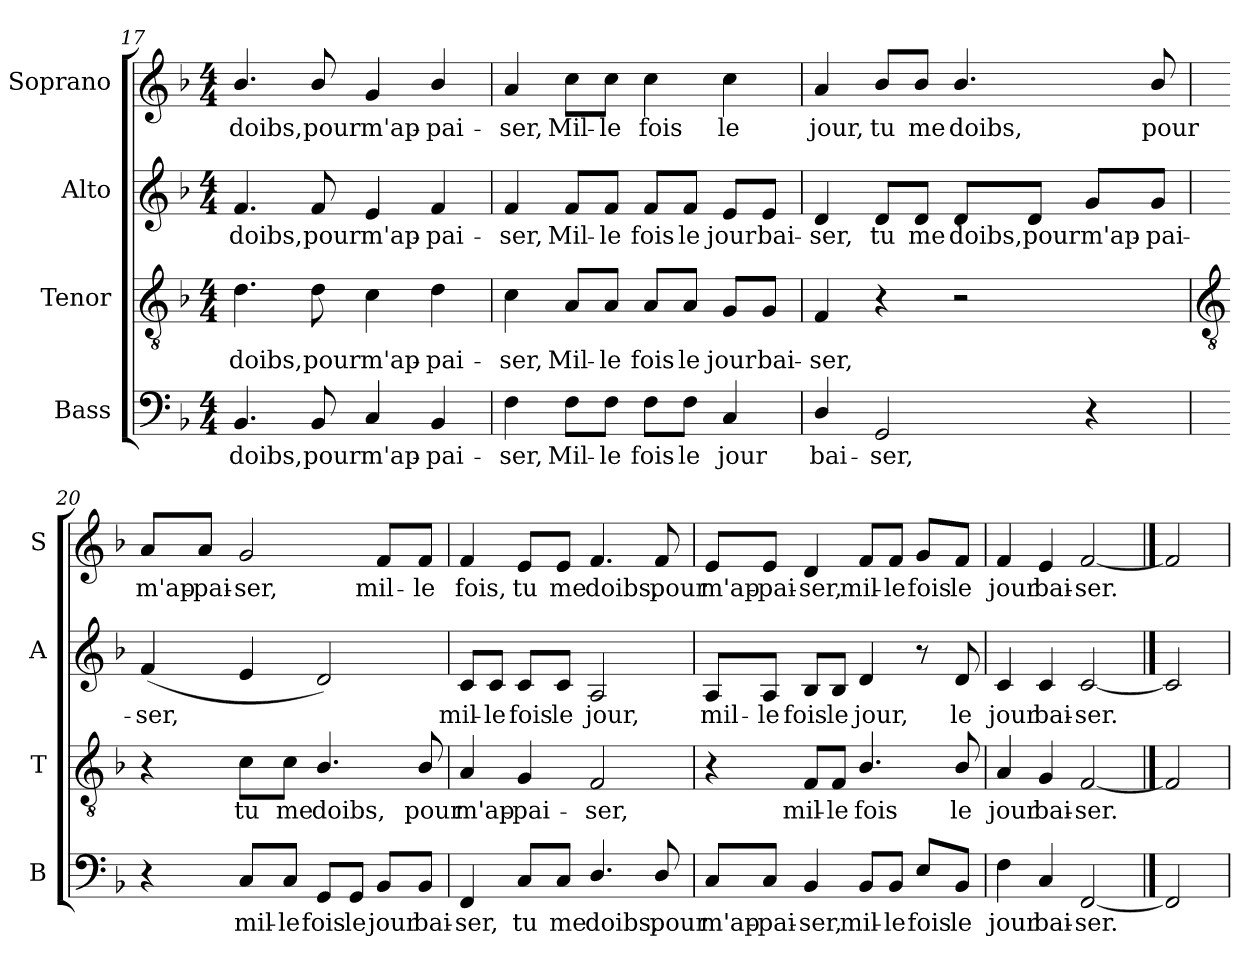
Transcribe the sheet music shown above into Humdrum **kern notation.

**kern	**text	**kern	**text	**kern	**text	**kern	**text
*part4	*part4	*part3	*part3	*part2	*part2	*part1	*part1
*staff4	*staff4	*staff3	*staff3	*staff2	*staff2	*staff1	*staff1
*I"Bass	*	*I"Tenor	*	*I"Alto	*	*I"Soprano	*
*I'B	*	*I'T	*	*I'A	*	*I'S	*
!!LO:LB:g=z
*clefF4	*	*clefGv2	*	*clefG2	*	*clefG2	*
*k[b-]	*	*k[b-]	*	*k[b-]	*	*k[b-]	*
*F:	*	*F:	*	*F:	*	*F:	*
*M4/4	*	*M4/4	*	*M4/4	*	*M4/4	*
=17	=17	=17	=17	=17	=17	=17	=17
!	!LO:LY:b	!	!LO:LY:b	!	!LO:LY:b	!	!LO:LY:b
4.BB-	doibs,	4.d	doibs,	4.f	doibs,	4.b-/	doibs,
!	!LO:LY:b	!	!LO:LY:b	!	!LO:LY:b	!	!LO:LY:b
8BB-	pour	8d	pour	8f	pour	8b-/	pour
!	!LO:LY:b	!	!LO:LY:b	!	!LO:LY:b	!	!LO:LY:b
4C	m'ap-	4c	m'ap-	4e	m'ap-	4g	m'ap-
!	!LO:LY:b	!	!LO:LY:b	!	!LO:LY:b	!	!LO:LY:b
4BB-	-pai-	4d	-pai-	4f	-pai-	4b-/	-pai-
=18	=18	=18	=18	=18	=18	=18	=18
!	!LO:LY:b	!	!LO:LY:b	!	!LO:LY:b	!	!LO:LY:b
4F	-ser,	4c	-ser,	4f	-ser,	4a	-ser,
!	!LO:LY:b	!	!LO:LY:b	!	!LO:LY:b	!	!LO:LY:b
8F\L	Mil-	8A/L	Mil-	8f/L	Mil-	8cc\L	Mil-
!	!LO:LY:b	!	!LO:LY:b	!	!LO:LY:b	!	!LO:LY:b
8F\J	-le	8A/J	-le	8f/J	-le	8cc\J	-le
!	!LO:LY:b	!	!LO:LY:b	!	!LO:LY:b	!	!LO:LY:b
8F\L	fois	8A/L	fois	8f/L	fois	4cc	fois
!	!LO:LY:b	!	!LO:LY:b	!	!LO:LY:b	!	!
8F\J	le	8A/J	le	8f/J	le	.	.
!	!LO:LY:b	!	!LO:LY:b	!	!LO:LY:b	!	!LO:LY:b
4C	jour	8G/L	jour	8e/L	jour	4cc	le
!	!	!	!LO:LY:b	!	!LO:LY:b	!	!
.	.	8G/J	bai-	8e/J	bai-	.	.
=19	=19	=19	=19	=19	=19	=19	=19
!	!LO:LY:b	!	!LO:LY:b	!	!LO:LY:b	!	!LO:LY:b
4D/	bai-	4F	-ser,	4d	-ser,	4a	jour,
!	!LO:LY:b	!	!	!	!LO:LY:b	!	!LO:LY:b
2GG	-ser,	4r	.	8d/L	tu	8b-/L	tu
!	!	!	!	!	!LO:LY:b	!	!LO:LY:b
.	.	.	.	8d/J	me	8b-/J	me
!	!	!	!	!	!LO:LY:b	!	!LO:LY:b
.	.	2r	.	8d/L	doibs,	4.b-/	doibs,
!	!	!	!	!	!LO:LY:b	!	!
.	.	.	.	8d/J	pour	.	.
!	!	!	!	!	!LO:LY:b	!	!
4r	.	.	.	8g/L	m'ap-	.	.
!	!	!	!	!	!LO:LY:b	!	!LO:LY:b
.	.	.	.	8g/J	-pai-	8b-/	pour
!!LO:LB:g=z
=20	=20	=20	=20	=20	=20	=20	=20
*	*	*clefGv2	*	*	*	*	*
!	!	!	!	!	!LO:LY:b	!	!LO:LY:b
4r	.	4r	.	(<4f	-ser,	8a/L	m'ap-
!	!	!	!	!	!	!	!LO:LY:b
.	.	.	.	.	.	8a/J	-pai-
!	!LO:LY:b	!	!LO:LY:b	!	!	!	!LO:LY:b
8C/L	mil-	8c\L	tu	4e	.	2g	-ser,
!	!LO:LY:b	!	!LO:LY:b	!	!	!	!
8C/J	-le	8c\J	me	.	.	.	.
!	!LO:LY:b	!	!LO:LY:b	!	!	!	!
8GG/L	fois	4.B-/	doibs,	2d)	.	.	.
!	!LO:LY:b	!	!	!	!	!	!
8GG/J	le	.	.	.	.	.	.
!	!LO:LY:b	!	!	!	!	!	!LO:LY:b
8BB-/L	jour	.	.	.	.	8f/L	mil-
!	!LO:LY:b	!	!LO:LY:b	!	!	!	!LO:LY:b
8BB-/J	bai-	8B-/	pour	.	.	8f/J	-le
=21	=21	=21	=21	=21	=21	=21	=21
!	!LO:LY:b	!	!LO:LY:b	!	!LO:LY:b	!	!LO:LY:b
4FF	-ser,	4A	m'ap-	8c/L	mil-	4f	fois,
!	!	!	!	!	!LO:LY:b	!	!
.	.	.	.	8c/J	-le	.	.
!	!LO:LY:b	!	!LO:LY:b	!	!LO:LY:b	!	!LO:LY:b
8C/L	tu	4G	-pai-	8c/L	fois	8e/L	tu
!	!LO:LY:b	!	!	!	!LO:LY:b	!	!LO:LY:b
8C/J	me	.	.	8c/J	le	8e/J	me
!	!LO:LY:b	!	!LO:LY:b	!	!LO:LY:b	!	!LO:LY:b
4.D/	doibs,	2F	-ser,	2A	jour,	4.f	doibs,
!	!LO:LY:b	!	!	!	!	!	!LO:LY:b
8D/	pour	.	.	.	.	8f	pour
=22	=22	=22	=22	=22	=22	=22	=22
!	!LO:LY:b	!	!	!	!LO:LY:b	!	!LO:LY:b
8C/L	m'ap-	4r	.	8A/L	mil-	8e/L	m'ap-
!	!LO:LY:b	!	!	!	!LO:LY:b	!	!LO:LY:b
8C/J	-pai-	.	.	8A/J	-le	8e/J	-pai-
!	!LO:LY:b	!	!LO:LY:b	!	!LO:LY:b	!	!LO:LY:b
4BB-	-ser,	8F/L	mil-	8B-/L	fois	4d	-ser,
!	!	!	!LO:LY:b	!	!LO:LY:b	!	!
.	.	8F/J	-le	8B-/J	le	.	.
!	!LO:LY:b	!	!LO:LY:b	!	!LO:LY:b	!	!LO:LY:b
8BB-/L	mil-	4.B-/	fois	4d	jour,	8f/L	mil-
!	!LO:LY:b	!	!	!	!	!	!LO:LY:b
8BB-/J	-le	.	.	.	.	8f/J	-le
!	!LO:LY:b	!	!	!	!	!	!LO:LY:b
8E/L	fois	.	.	8r	.	8g/L	fois
!	!LO:LY:b	!	!LO:LY:b	!	!LO:LY:b	!	!LO:LY:b
8BB-/J	le	8B-/	le	8d	le	8f/J	le
=23	=23	=23	=23	=23	=23	=23	=23
!	!LO:LY:b	!	!LO:LY:b	!	!LO:LY:b	!	!LO:LY:b
4F	jour	4A	jour	4c	jour	4f	jour
!	!LO:LY:b	!	!LO:LY:b	!	!LO:LY:b	!	!LO:LY:b
4C	bai-	4G	bai-	4c	bai-	4e	bai-
!	!LO:LY:b	!	!LO:LY:b	!	!LO:LY:b	!	!LO:LY:b
[2FF	-ser.	[2F	-ser.	[2c	-ser.	[2f	-ser.
==24	==24	==24	==24	==24	==24	==24	==24
2FF]	.	2F]	.	2c]	.	2f]	.
=	=	=	=	=	=	=	=
*-	*-	*-	*-	*-	*-	*-	*-
